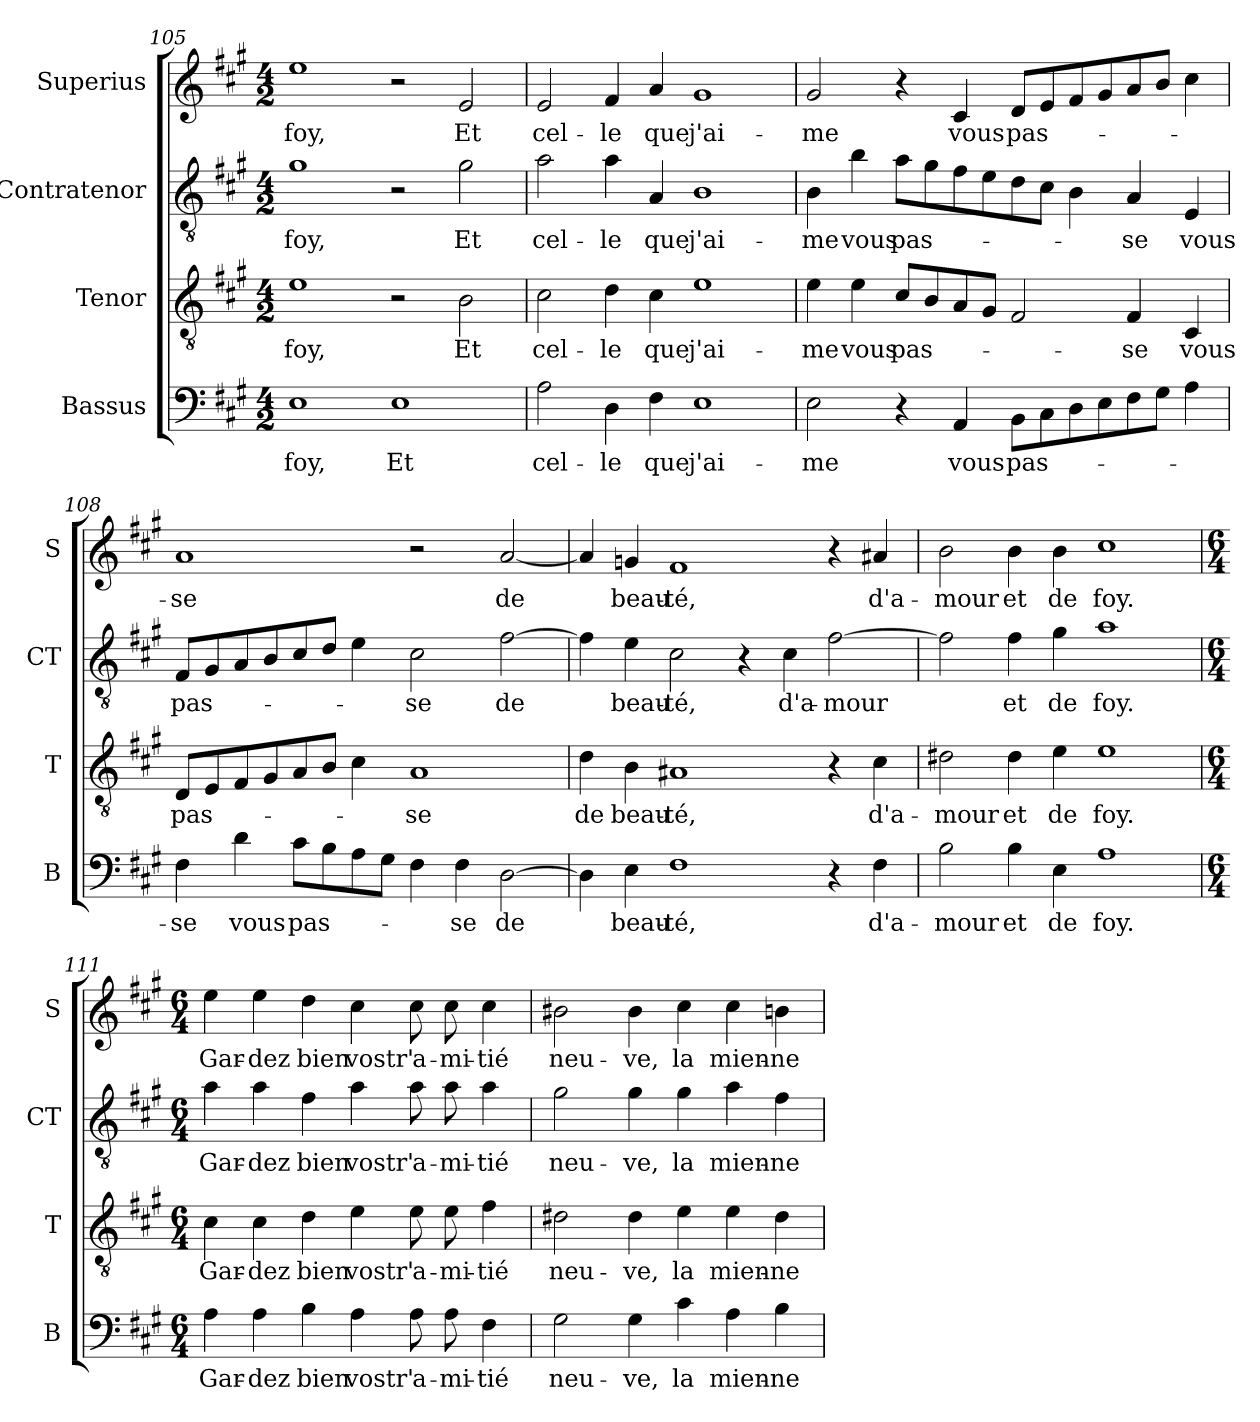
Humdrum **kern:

**kern	**text	**kern	**text	**kern	**text	**kern	**text
*part4	*part4	*part3	*part3	*part2	*part2	*part1	*part1
*staff4	*staff4	*staff3	*staff3	*staff2	*staff2	*staff1	*staff1
*I"Bassus	*	*I"Tenor	*	*I"Contratenor	*	*I"Superius	*
*I'B	*	*I'T	*	*I'CT	*	*I'S	*
*clefF4	*	*clefGv2	*	*clefGv2	*	*clefG2	*
*k[f#c#g#]	*	*k[f#c#g#]	*	*k[f#c#g#]	*	*k[f#c#g#]	*
*A:	*	*A:	*	*A:	*	*A:	*
*M4/2	*	*M4/2	*	*M4/2	*	*M4/2	*
=105	=105	=105	=105	=105	=105	=105	=105
!	!LO:LY:b	!	!LO:LY:b	!	!LO:LY:b	!	!LO:LY:b
1E	foy,	1e	foy,	1g#	foy,	1ee	foy,
!	!LO:LY:b	!	!	!	!	!	!
1E	Et	2r	.	2r	.	2r	.
!	!	!	!LO:LY:b	!	!LO:LY:b	!	!LO:LY:b
.	.	2B\	Et	2g#\	Et	2e/	Et
=106	=106	=106	=106	=106	=106	=106	=106
!	!LO:LY:b	!	!LO:LY:b	!	!LO:LY:b	!	!LO:LY:b
2A\	cel-	2c#\	cel-	2a\	cel-	2e/	cel-
!	!LO:LY:b	!	!LO:LY:b	!	!LO:LY:b	!	!LO:LY:b
4D\	-le	4d\	-le	4a\	-le	4f#/	-le
!	!LO:LY:b	!	!LO:LY:b	!	!LO:LY:b	!	!LO:LY:b
4F#\	que	4c#\	que	4A/	que	4a/	que
!	!LO:LY:b	!	!LO:LY:b	!	!LO:LY:b	!	!LO:LY:b
1E	j'ai-	1e	j'ai-	1B	j'ai-	1g#	j'ai-
!!LO:LB:g=z
=107	=107	=107	=107	=107	=107	=107	=107
!	!LO:LY:b	!	!LO:LY:b	!	!LO:LY:b	!	!LO:LY:b
2E\	-me	4e\	-me	4B\	-me	2g#/	-me
!	!	!	!LO:LY:b	!	!LO:LY:b	!	!
.	.	4e\	vous	4b\	vous	.	.
!	!	!	!LO:LY:b	!	!LO:LY:b	!	!
4r	.	8c#/L	pas-	8a\L	pas-	4r	.
.	.	8B/	.	8g#\	.	.	.
!	!LO:LY:b	!	!	!	!	!	!LO:LY:b
4AA/	vous	8A/	.	8f#\	.	4c#/	vous
.	.	8G#/J	.	8e\	.	.	.
!	!LO:LY:b	!	!	!	!	!	!LO:LY:b
8BB\L	pas-	2F#/	.	8d\	.	8d/L	pas-
8C#\	.	.	.	8c#\J	.	8e/	.
8D\	.	.	.	4B\	.	8f#/	.
8E\	.	.	.	.	.	8g#/	.
!	!	!	!LO:LY:b	!	!LO:LY:b	!	!
8F#\	.	4F#/	-se	4A/	-se	8a/	.
8G#\J	.	.	.	.	.	8b/J	.
!	!	!	!LO:LY:b	!	!LO:LY:b	!	!
4A\	.	4C#/	vous	4E/	vous	4cc#\	.
=108	=108	=108	=108	=108	=108	=108	=108
!	!LO:LY:b	!	!LO:LY:b	!	!LO:LY:b	!	!LO:LY:b
4F#\	-se	8D/L	pas-	8F#/L	pas-	1a	-se
.	.	8E/	.	8G#/	.	.	.
!	!LO:LY:b	!	!	!	!	!	!
4d\	vous	8F#/	.	8A/	.	.	.
.	.	8G#/	.	8B/	.	.	.
!	!LO:LY:b	!	!	!	!	!	!
8c#\L	pas-	8A/	.	8c#/	.	.	.
8B\	.	8B/J	.	8d/J	.	.	.
8A\	.	4c#\	.	4e\	.	.	.
8G#\J	.	.	.	.	.	.	.
!	!	!	!LO:LY:b	!	!LO:LY:b	!	!
4F#\	.	1A	-se	2c#\	-se	2r	.
!	!LO:LY:b	!	!	!	!	!	!
4F#\	-se	.	.	.	.	.	.
!	!LO:LY:b	!	!	!	!LO:LY:b	!	!LO:LY:b
[2D\	de	.	.	[2f#\	de	[2a/	de
=109	=109	=109	=109	=109	=109	=109	=109
!	!	!	!LO:LY:b	!	!	!	!
4D\]	.	4d\	de	4f#\]	.	4a/]	.
!	!LO:LY:b	!	!LO:LY:b	!	!LO:LY:b	!	!LO:LY:b
4E\	beau-	4B\	beau-	4e\	beau-	4gn/	beau-
!	!LO:LY:b	!	!LO:LY:b	!	!LO:LY:b	!	!LO:LY:b
1F#	-té,	1A#X	-té,	2c#\	-té,	1f#	-té,
.	.	.	.	4r	.	.	.
!	!	!	!	!	!LO:LY:b	!	!
.	.	.	.	4c#\	d'a-	.	.
!	!	!	!	!	!LO:LY:b	!	!
4r	.	4r	.	[2f#\	-mour	4r	.
!	!LO:LY:b	!	!LO:LY:b	!	!	!	!LO:LY:b
4F#\	d'a-	4c#\	d'a-	.	.	4a#X/	d'a-
!!LO:LB:g=z
=110	=110	=110	=110	=110	=110	=110	=110
!	!LO:LY:b	!	!LO:LY:b	!	!	!	!LO:LY:b
2B\	-mour	2d#X\	-mour	2f#\]	.	2b\	-mour
!	!LO:LY:b	!	!LO:LY:b	!	!LO:LY:b	!	!LO:LY:b
4B\	et	4d#\	et	4f#\	et	4b\	et
!	!LO:LY:b	!	!LO:LY:b	!	!LO:LY:b	!	!LO:LY:b
4E\	de	4e\	de	4g#\	de	4b\	de
!	!LO:LY:b	!	!LO:LY:b	!	!LO:LY:b	!	!LO:LY:b
1A	foy.	1e	foy.	1a	foy.	1cc#	foy.
=111	=111	=111	=111	=111	=111	=111	=111
*M6/4	*	*M6/4	*	*M6/4	*	*M6/4	*
!	!LO:LY:b	!	!LO:LY:b	!	!LO:LY:b	!	!LO:LY:b
4A\	Gar-	4c#\	Gar-	4a\	Gar-	4ee\	Gar-
!	!LO:LY:b	!	!LO:LY:b	!	!LO:LY:b	!	!LO:LY:b
4A\	-dez	4c#\	-dez	4a\	-dez	4ee\	-dez
!	!LO:LY:b	!	!LO:LY:b	!	!LO:LY:b	!	!LO:LY:b
4B\	bien	4d\	bien	4f#\	bien	4dd\	bien
!	!LO:LY:b	!	!LO:LY:b	!	!LO:LY:b	!	!LO:LY:b
4A\	vostr'	4e\	vostr'	4a\	vostr'	4cc#\	vostr'
!	!LO:LY:b	!	!LO:LY:b	!	!LO:LY:b	!	!LO:LY:b
8A\	a-	8e\	a-	8a\	a-	8cc#\	a-
!	!LO:LY:b	!	!LO:LY:b	!	!LO:LY:b	!	!LO:LY:b
8A\	-mi-	8e\	-mi-	8a\	-mi-	8cc#\	-mi-
!	!LO:LY:b	!	!LO:LY:b	!	!LO:LY:b	!	!LO:LY:b
4F#\	-tié	4f#\	-tié	4a\	-tié	4cc#\	-tié
=112	=112	=112	=112	=112	=112	=112	=112
!	!LO:LY:b	!	!LO:LY:b	!	!LO:LY:b	!	!LO:LY:b
2G#\	neu-	2d#X\	neu-	2g#\	neu-	2b#X\	neu-
!	!LO:LY:b	!	!LO:LY:b	!	!LO:LY:b	!	!LO:LY:b
4G#\	-ve,	4d#\	-ve,	4g#\	-ve,	4b#\	-ve,
!	!LO:LY:b	!	!LO:LY:b	!	!LO:LY:b	!	!LO:LY:b
4c#\	la	4e\	la	4g#\	la	4cc#\	la
!	!LO:LY:b	!	!LO:LY:b	!	!LO:LY:b	!	!LO:LY:b
4A\	mien-	4e\	mien-	4a\	mien-	4cc#\	mien-
!	!LO:LY:b	!	!LO:LY:b	!	!LO:LY:b	!	!LO:LY:b
4B\	-ne	4d#\	-ne	4f#\	-ne	4bn\	-ne
=	=	=	=	=	=	=	=
*-	*-	*-	*-	*-	*-	*-	*-
